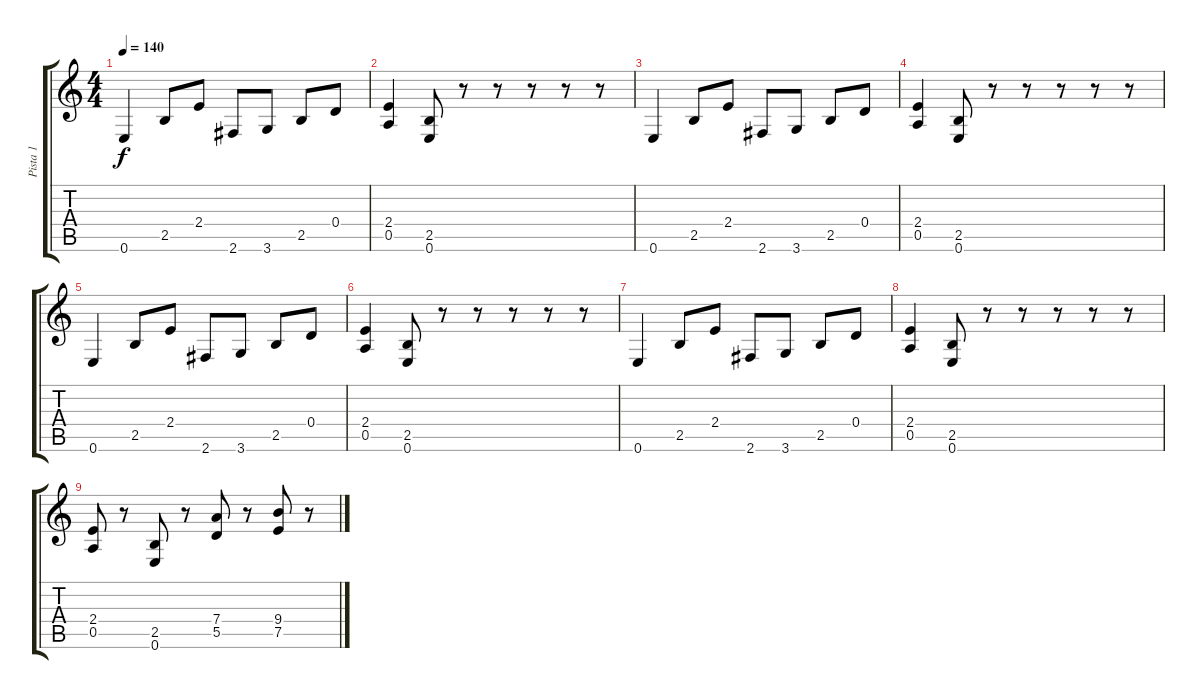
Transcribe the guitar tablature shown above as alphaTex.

\track ("Pista 1" "Pista 1") {instrument distortionguitar}
\staff {score tabs}
\tuning (E4 B3 G3 D3 A2 E2) {hide}
\ts (4 4)
\tempo 140
\clef g2
\ks c
0.6.4{dy f instrument distortionguitar} 2.5.8 2.4.8 2.6.8 3.6.8 2.5.8 0.4.8 |
(2.4 0.5).4 (2.5 0.6).8 r.8 r.8 r.8 r.8 r.8 |
0.6.4 2.5.8 2.4.8 2.6.8 3.6.8 2.5.8 0.4.8 |
(2.4 0.5).4 (2.5 0.6).8 r.8 r.8 r.8 r.8 r.8 |
0.6.4 2.5.8 2.4.8 2.6.8 3.6.8 2.5.8 0.4.8 |
(2.4 0.5).4 (2.5 0.6).8 r.8 r.8 r.8 r.8 r.8 |
0.6.4 2.5.8 2.4.8 2.6.8 3.6.8 2.5.8 0.4.8 |
(2.4 0.5).4 (2.5 0.6).8 r.8 r.8 r.8 r.8 r.8 |
(2.4 0.5).8 r.8 (2.5 0.6).8 r.8 (7.4 5.5).8 r.8 (9.4 7.5).8 r.8
